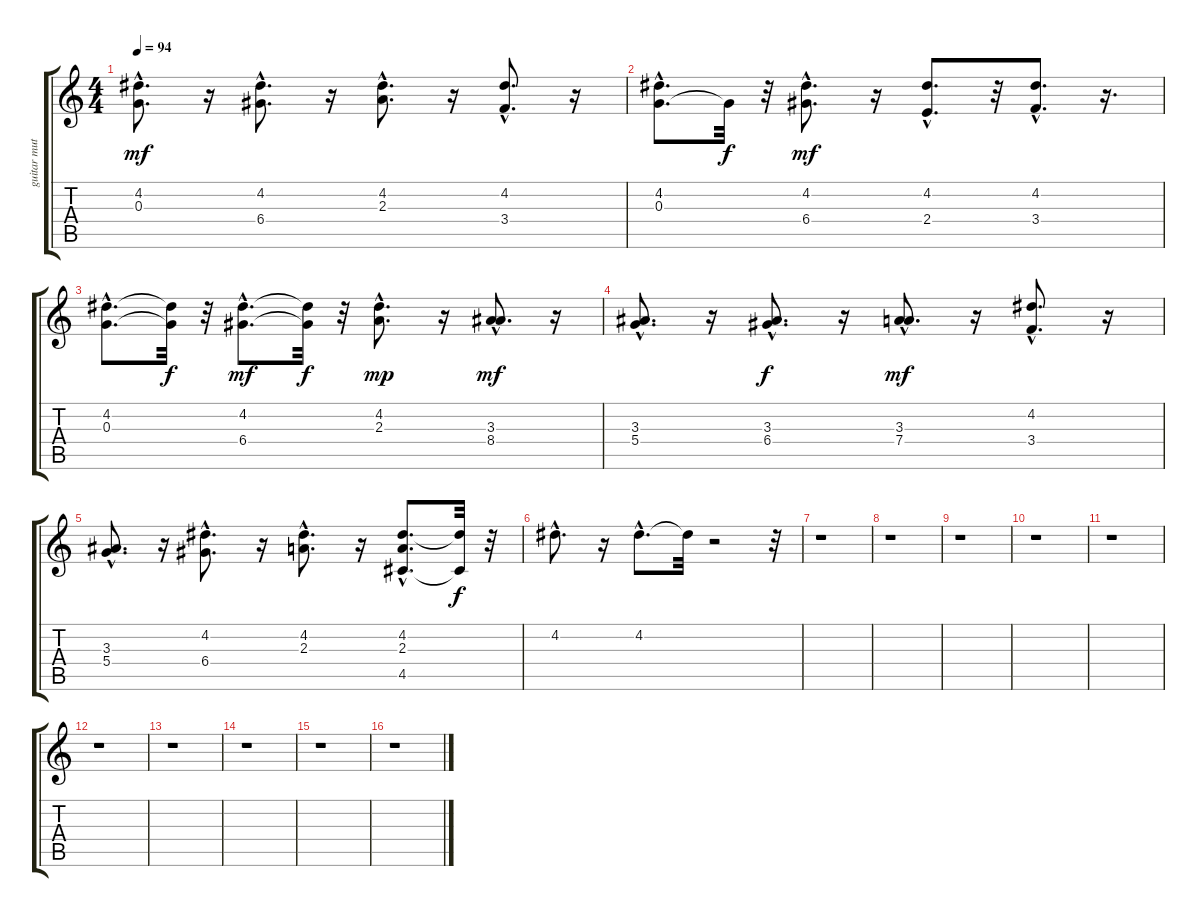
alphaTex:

\track ("guitar muted" "guitar mut") {instrument electricguitarmuted}
\staff {score tabs}
\tuning (E4 B3 G3 D3 A2 E2) {hide}
\ts (4 4)
\tempo 94
\clef g2
\ks c
(4.2{hac} 0.3{hac}).8{d dy mf} r.16 (4.2{hac} 6.4{hac}).8{d} r.16 (4.2{hac} 2.3{hac}).8{d} r.16 (4.2{hac} 3.4{hac}).8{d} r.16 |
(4.2{hac} 0.3{hac}).8{d} 0.3{t}.32{dy f} r.32 (4.2{hac} 6.4{hac}).8{d dy mf} r.16 (4.2{hac} 2.4{hac}).8{d} r.32 (4.2{hac} 3.4{hac}).8{d} r.16{d} |
(4.2{hac} 0.3{hac}).8{d} (4.2{t} 0.3{t}).32{dy f} r.32 (4.2{hac} 6.4{hac}).8{d dy mf} (4.2{t} 6.4{t}).32{dy f} r.32 (4.2{hac} 2.3{hac}).8{d dy mp} r.16 (3.3{hac} 8.4{hac}).8{d dy mf} r.16 |
(3.3{hac} 5.4{hac}).8{d} r.16 (3.3{hac} 6.4{hac}).8{d dy f} r.16 (3.3{hac} 7.4{hac}).8{d dy mf} r.16 (4.2{hac} 3.4{hac}).8{d} r.16 |
(3.3{hac} 5.4{hac}).8{d} r.16 (4.2{hac} 6.4{hac}).8{d} r.16 (4.2{hac} 2.3{hac}).8{d} r.16 (4.2{hac} 2.3{hac} 4.5{hac}).8{d} (4.2{t} 4.5{t}).32{dy f} r.32 |
4.2{hac}.8{d} r.16 4.2{hac}.8{d} 4.2{t}.32 r.2 r.32 |
r.1 |
r.1 |
r.1 |
r.1 |
r.1 |
r.1 |
r.1 |
r.1 |
r.1 |
r.1
